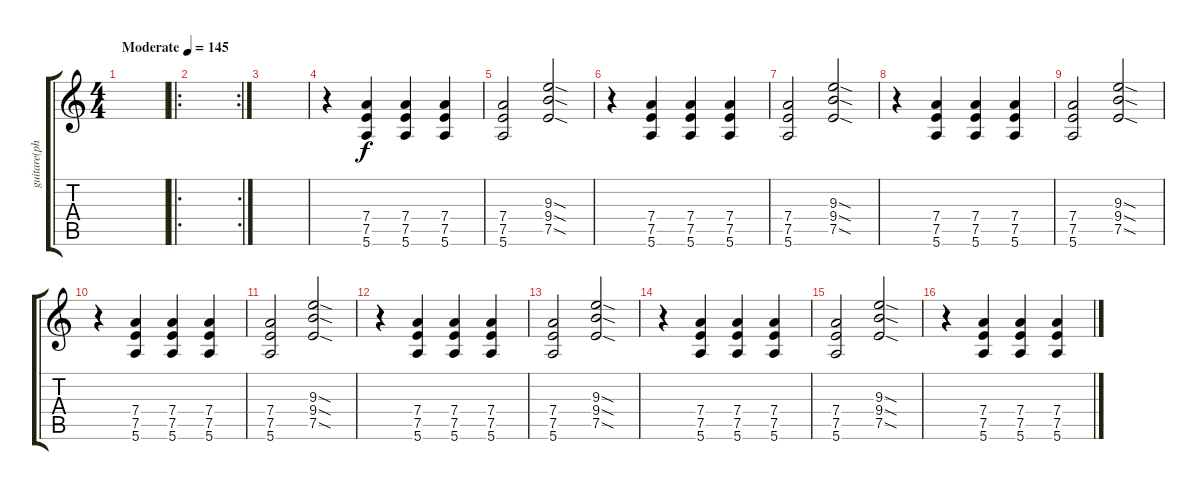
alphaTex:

\track ("guitare(phil)" "guitare(ph") {instrument distortionguitar}
\staff {score tabs}
\tuning (E4 B3 G3 D3 A2 E2) {hide}
\ts (4 4)
\tempo (145 "Moderate")
\clef g2
\ks c
|
\ro
\rc 2
|
|
r.4 (7.4 7.5 5.6).4 (7.4 7.5 5.6).4 (7.4 7.5 5.6).4 |
(7.4 7.5 5.6).2 (9.3{sod} 9.4{sod} 7.5{sod}).2 |
r.4 (7.4 7.5 5.6).4 (7.4 7.5 5.6).4 (7.4 7.5 5.6).4 |
(7.4 7.5 5.6).2 (9.3{sod} 9.4{sod} 7.5{sod}).2 |
r.4 (7.4 7.5 5.6).4 (7.4 7.5 5.6).4 (7.4 7.5 5.6).4 |
(7.4 7.5 5.6).2 (9.3{sod} 9.4{sod} 7.5{sod}).2 |
r.4 (7.4 7.5 5.6).4 (7.4 7.5 5.6).4 (7.4 7.5 5.6).4 |
(7.4 7.5 5.6).2 (9.3{sod} 9.4{sod} 7.5{sod}).2 |
r.4 (7.4 7.5 5.6).4 (7.4 7.5 5.6).4 (7.4 7.5 5.6).4 |
(7.4 7.5 5.6).2 (9.3{sod} 9.4{sod} 7.5{sod}).2 |
r.4 (7.4 7.5 5.6).4 (7.4 7.5 5.6).4 (7.4 7.5 5.6).4 |
(7.4 7.5 5.6).2 (9.3{sod} 9.4{sod} 7.5{sod}).2 |
r.4 (7.4 7.5 5.6).4 (7.4 7.5 5.6).4 (7.4 7.5 5.6).4
